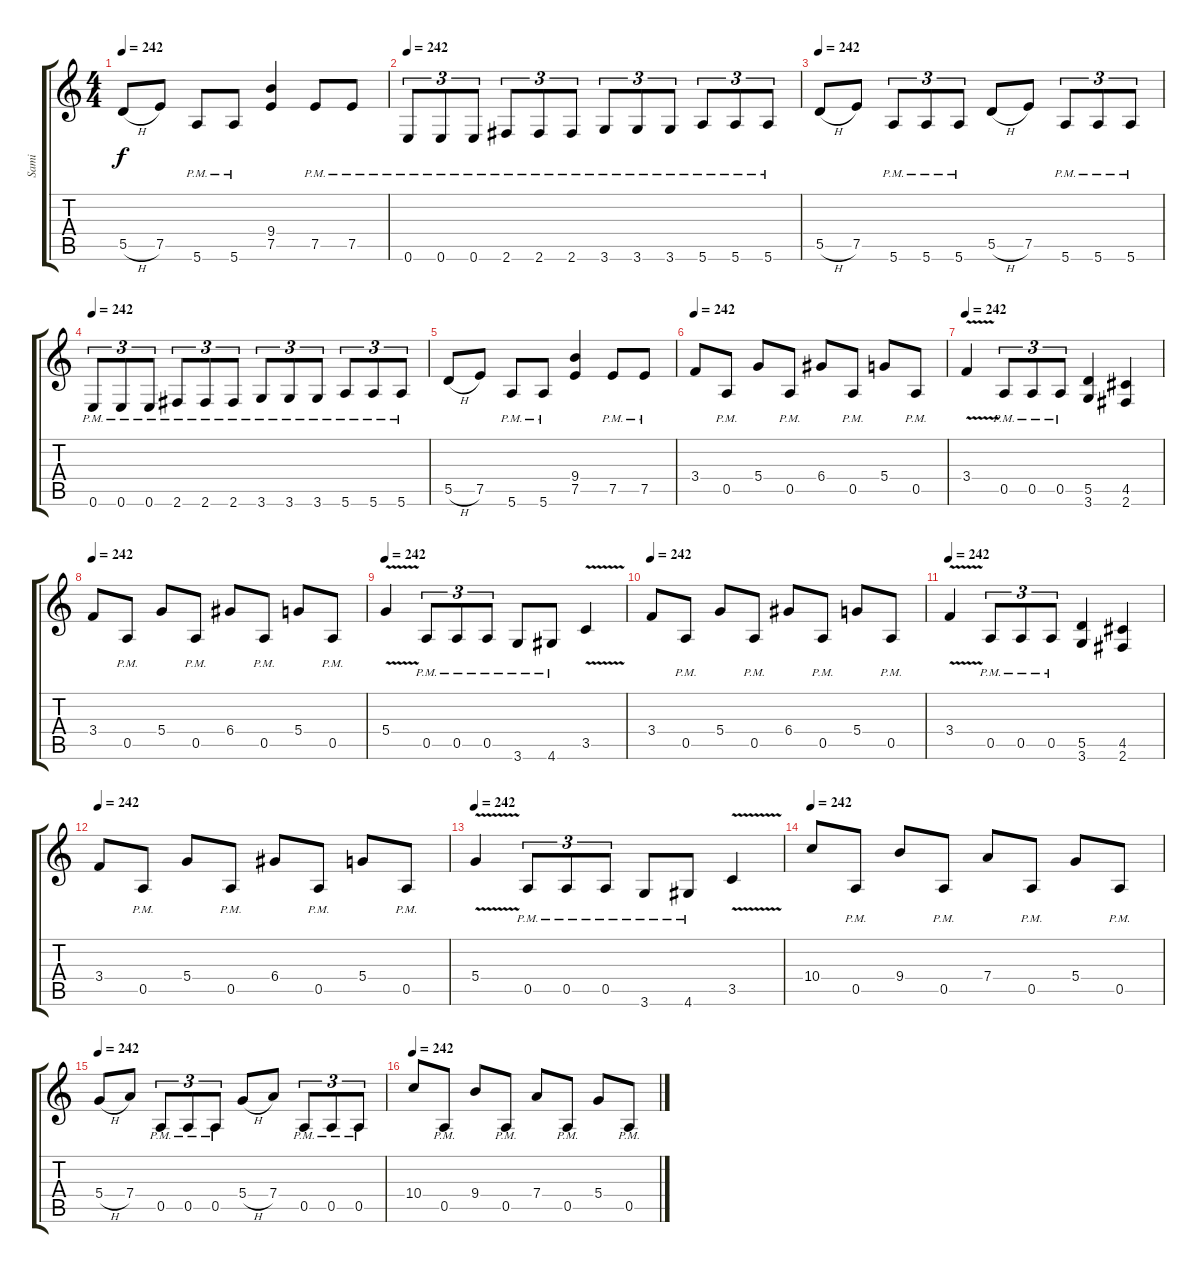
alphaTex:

\track ("Sami" "Sami") {instrument overdrivenguitar}
\staff {score tabs}
\tuning (E4 B3 G3 D3 A2 E2) {hide}
\ts (4 4)
\tempo 242
\clef g2
\ks c
5.5{h}.8{dy f} 7.5.8 5.6{pm}.8 5.6{pm}.8 (9.4 7.5).4 7.5{pm}.8 7.5{pm}.8 |
\tempo 242
0.6{pm}.8{tu (3 2)} 0.6{pm}.8{tu (3 2)} 0.6{pm}.8{tu (3 2)} 2.6{pm}.8{tu (3 2)} 2.6{pm}.8{tu (3 2)} 2.6{pm}.8{tu (3 2)} 3.6{pm}.8{tu (3 2)} 3.6{pm}.8{tu (3 2)} 3.6{pm}.8{tu (3 2)} 5.6{pm}.8{tu (3 2)} 5.6{pm}.8{tu (3 2)} 5.6{pm}.8{tu (3 2)} |
\tempo 242
5.5{h}.8 7.5.8 5.6{pm}.8{tu (3 2)} 5.6{pm}.8{tu (3 2)} 5.6{pm}.8{tu (3 2)} 5.5{h}.8 7.5.8 5.6{pm}.8{tu (3 2)} 5.6{pm}.8{tu (3 2)} 5.6{pm}.8{tu (3 2)} |
\tempo 242
0.6{pm}.8{tu (3 2)} 0.6{pm}.8{tu (3 2)} 0.6{pm}.8{tu (3 2)} 2.6{pm}.8{tu (3 2)} 2.6{pm}.8{tu (3 2)} 2.6{pm}.8{tu (3 2)} 3.6{pm}.8{tu (3 2)} 3.6{pm}.8{tu (3 2)} 3.6{pm}.8{tu (3 2)} 5.6{pm}.8{tu (3 2)} 5.6{pm}.8{tu (3 2)} 5.6{pm}.8{tu (3 2)} |
5.5{h}.8 7.5.8 5.6{pm}.8 5.6{pm}.8 (9.4 7.5).4 7.5{pm}.8 7.5{pm}.8 |
\tempo 242
3.4.8 0.5{pm}.8 5.4.8 0.5{pm}.8 6.4.8 0.5{pm}.8 5.4.8 0.5{pm}.8 |
\tempo 242
3.4{v}.4 0.5{pm}.8{tu (3 2)} 0.5{pm}.8{tu (3 2)} 0.5{pm}.8{tu (3 2)} (5.5 3.6).4 (4.5 2.6).4 |
\tempo 242
3.4.8 0.5{pm}.8 5.4.8 0.5{pm}.8 6.4.8 0.5{pm}.8 5.4.8 0.5{pm}.8 |
\tempo 242
5.4{v}.4 0.5{pm}.8{tu (3 2)} 0.5{pm}.8{tu (3 2)} 0.5{pm}.8{tu (3 2)} 3.6{pm}.8 4.6{pm}.8 3.5{v}.4 |
\tempo 242
3.4.8 0.5{pm}.8 5.4.8 0.5{pm}.8 6.4.8 0.5{pm}.8 5.4.8 0.5{pm}.8 |
\tempo 242
3.4{v}.4 0.5{pm}.8{tu (3 2)} 0.5{pm}.8{tu (3 2)} 0.5{pm}.8{tu (3 2)} (5.5 3.6).4 (4.5 2.6).4 |
\tempo 242
3.4.8 0.5{pm}.8 5.4.8 0.5{pm}.8 6.4.8 0.5{pm}.8 5.4.8 0.5{pm}.8 |
\tempo 242
5.4{v}.4 0.5{pm}.8{tu (3 2)} 0.5{pm}.8{tu (3 2)} 0.5{pm}.8{tu (3 2)} 3.6{pm}.8 4.6{pm}.8 3.5{v}.4 |
\tempo 242
10.4.8 0.5{pm}.8 9.4.8 0.5{pm}.8 7.4.8 0.5{pm}.8 5.4.8 0.5{pm}.8 |
\tempo 242
5.4{h}.8 7.4.8 0.5{pm}.8{tu (3 2)} 0.5{pm}.8{tu (3 2)} 0.5{pm}.8{tu (3 2)} 5.4{h}.8 7.4.8 0.5{pm}.8{tu (3 2)} 0.5{pm}.8{tu (3 2)} 0.5{pm}.8{tu (3 2)} |
\tempo 242
10.4.8 0.5{pm}.8 9.4.8 0.5{pm}.8 7.4.8 0.5{pm}.8 5.4.8 0.5{pm}.8
